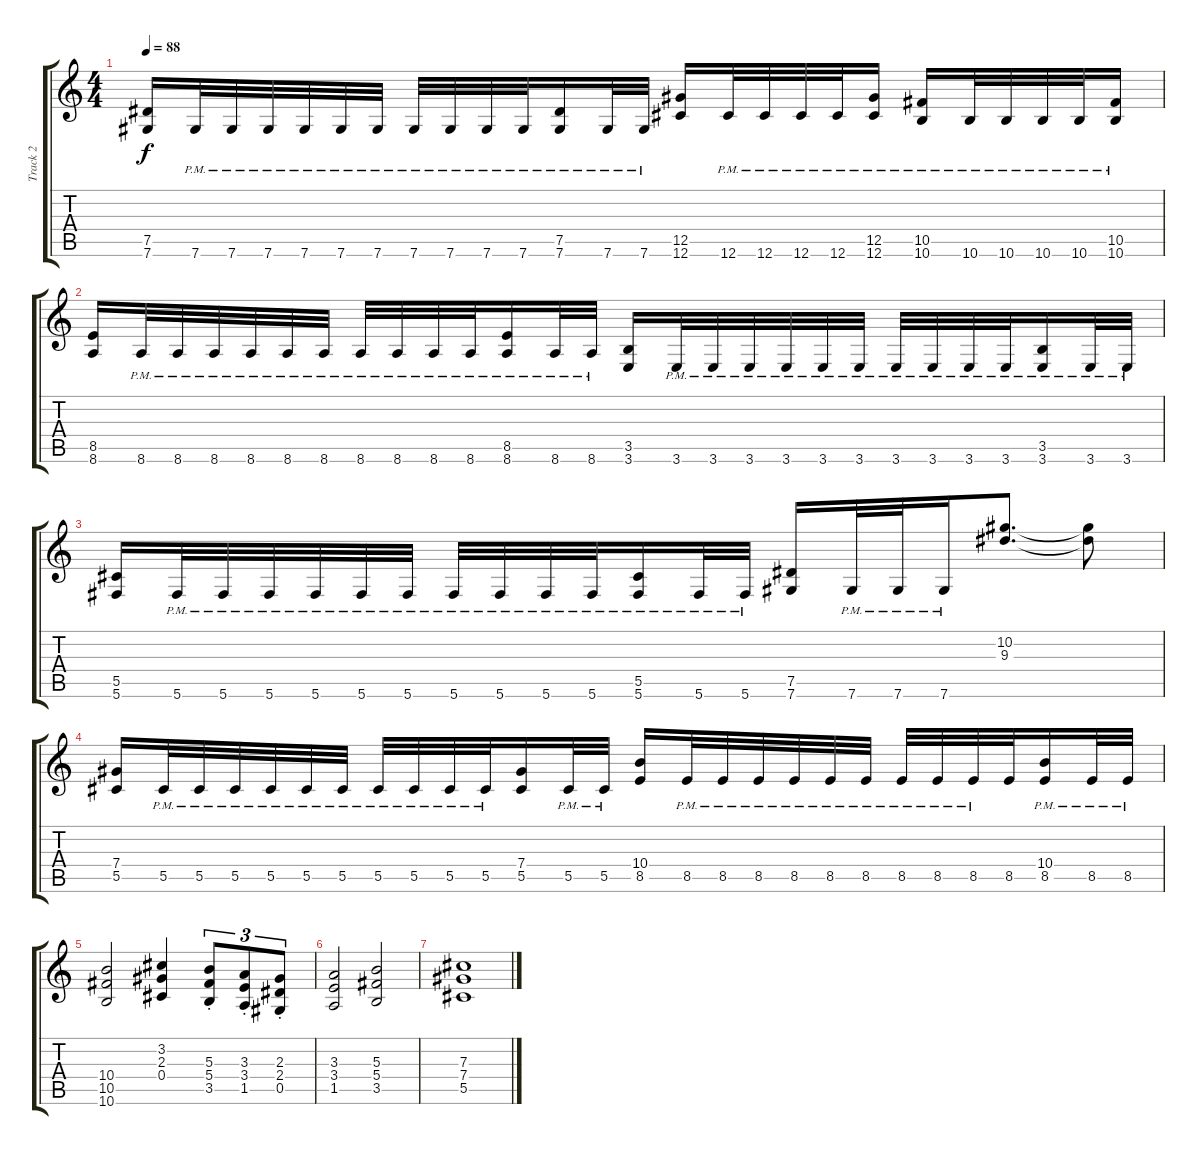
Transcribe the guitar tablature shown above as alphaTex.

\track ("Track 2" "Track 2") {instrument overdrivenguitar}
\staff {score tabs}
\tuning (Eb4 Bb3 Gb3 Db3 Ab2 Db2) {hide}
\ts (4 4)
\tempo 88
\clef g2
\ks c
(7.5 7.6).16{dy f} 7.6{pm}.32 7.6{pm}.32 7.6{pm}.32 7.6{pm}.32 7.6{pm}.32 7.6{pm}.32 7.6{pm}.32 7.6{pm}.32 7.6{pm}.32 7.6{pm}.32 (7.5 7.6{pm}).16 7.6{pm}.32 7.6{pm}.32 (12.5 12.6).16 12.6{pm}.32 12.6{pm}.32 12.6{pm}.32 12.6{pm}.32 (12.5 12.6{pm}).16 (10.5 10.6{pm}).16 10.6{pm}.32 10.6{pm}.32 10.6{pm}.32 10.6{pm}.32 (10.5 10.6{pm}).16 |
(8.5 8.6).16 8.6{pm}.32 8.6{pm}.32 8.6{pm}.32 8.6{pm}.32 8.6{pm}.32 8.6{pm}.32 8.6{pm}.32 8.6{pm}.32 8.6{pm}.32 8.6{pm}.32 (8.5 8.6{pm}).16 8.6{pm}.32 8.6{pm}.32 (3.5 3.6).16 3.6{pm}.32 3.6{pm}.32 3.6{pm}.32 3.6{pm}.32 3.6{pm}.32 3.6{pm}.32 3.6{pm}.32 3.6{pm}.32 3.6{pm}.32 3.6{pm}.32 (3.5 3.6{pm}).16 3.6{pm}.32 3.6{pm}.32 |
(5.5 5.6).16 5.6{pm}.32 5.6{pm}.32 5.6{pm}.32 5.6{pm}.32 5.6{pm}.32 5.6{pm}.32 5.6{pm}.32 5.6{pm}.32 5.6{pm}.32 5.6{pm}.32 (5.5 5.6{pm}).16 5.6{pm}.32 5.6{pm}.32 (7.5 7.6).16 7.6{pm}.32 7.6{pm}.32 7.6{pm}.16 (10.2 9.3).8{d} (10.2{t} 9.3{t}).8 |
(7.4 5.5).16 5.5{pm}.32 5.5{pm}.32 5.5{pm}.32 5.5{pm}.32 5.5{pm}.32 5.5{pm}.32 5.5{pm}.32 5.5{pm}.32 5.5{pm}.32 5.5{pm}.32 (7.4 5.5).16 5.5{pm}.32 5.5{pm}.32 (10.4 8.5).16 8.5{pm}.32 8.5{pm}.32 8.5{pm}.32 8.5{pm}.32 8.5{pm}.32 8.5{pm}.32 8.5{pm}.32 8.5{pm}.32 8.5{pm}.32 8.5.32 (10.4 8.5{pm}).16 8.5{pm}.32 8.5{pm}.32 |
(10.4 10.5 10.6).2 (3.2 2.3 0.4).4 (5.3{st} 5.4{st} 3.5{st}).8{tu (3 2)} (3.3{st} 3.4{st} 1.5{st}).8{tu (3 2)} (2.3{st} 2.4{st} 0.5{st}).8{tu (3 2)} |
(3.3 3.4 1.5).2 (5.3 5.4 3.5).2 |
(7.3 7.4 5.5).1
